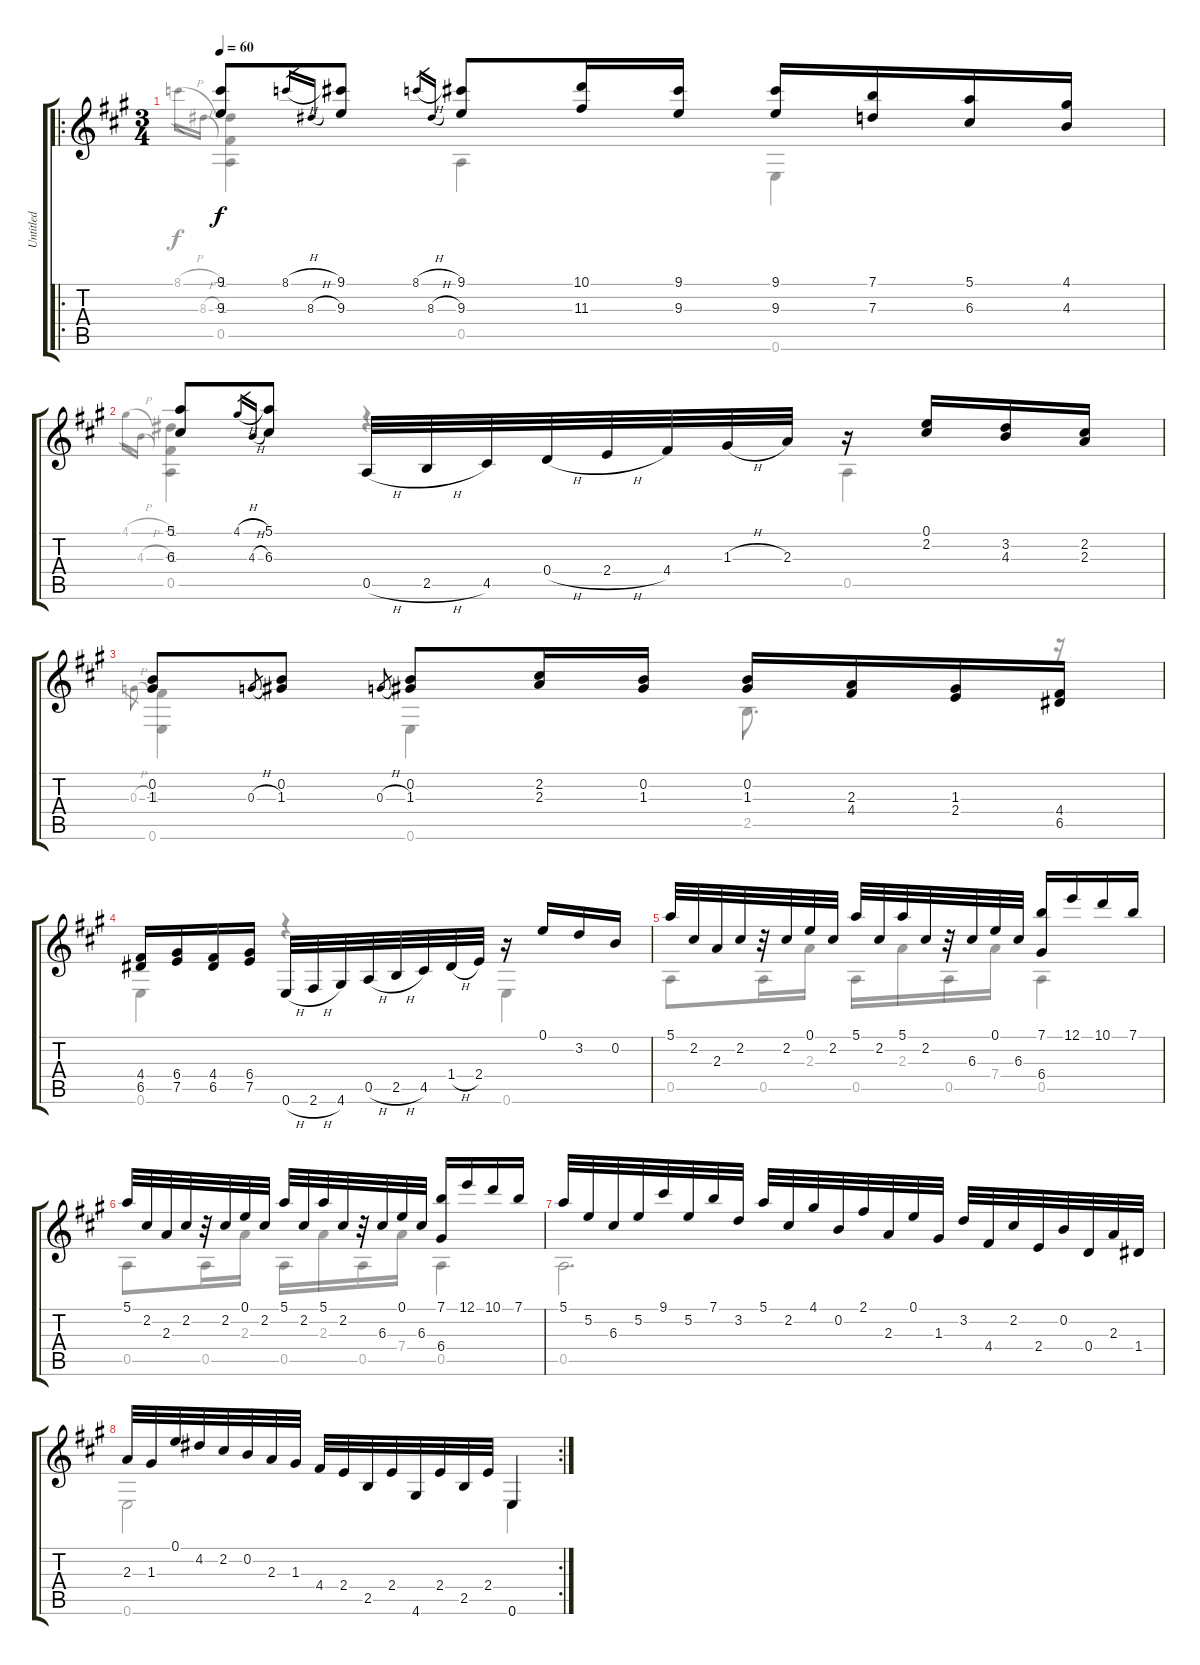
\track ("Untitled" "Untitled") {instrument acousticguitarnylon}
\staff {score tabs}
\tuning (E4 B3 G3 D3 A2 E2) {hide}
\voice
\ro
\ts (3 4)
\tempo 60
\clef g2
\ks a
(9.1 9.3).8{dy f instrument acousticguitarnylon} 8.1{h}.16{gr} 8.3{h}.16{gr} (9.1 9.3).8 8.1{h}.16{gr} 8.3{h}.16{gr} (9.1 9.3).8 (10.1 11.3).16 (9.1 9.3).16 (9.1 9.3).16 (7.1 7.3).16 (5.1 6.3).16 (4.1 4.3).16 |
(5.1 6.3).8 4.1{h}.16{gr} 4.3{h}.16{gr} (5.1 6.3).8 0.5{h}.32 2.5{h}.32 4.5.32 0.4{h}.32 2.4{h}.32 4.4.32 1.3{h}.32 2.3.32 r.16 (0.1 2.2).16 (3.2 4.3).16 (2.2 2.3).16 |
(0.2 1.3).8 0.3{h}.8{gr} (0.2 1.3).8 0.3{h}.8{gr} (0.2 1.3).8 (2.2 2.3).16 (0.2 1.3).16 (0.2 1.3).16 (2.3 4.4).16 (1.3 2.4).16 (4.4 6.5).16 |
(4.4 6.5).16 (6.4 7.5).16 (4.4 6.5).16 (6.4 7.5).16 0.6{h}.32 2.6{h}.32 4.6.32 0.5{h}.32 2.5{h}.32 4.5.32 1.4{h}.32 2.4.32 r.16 0.1.16 3.2.16 0.2.16 |
5.1.32 2.2.32 2.3.32 2.2.32 r.32 2.2.32 0.1.32 2.2.32 5.1.32 2.2.32 5.1.32 2.2.32 r.32 6.3.32 0.1.32 6.3.32 (7.1 6.4).16 12.1.16 10.1.16 7.1.16 |
5.1.32 2.2.32 2.3.32 2.2.32 r.32 2.2.32 0.1.32 2.2.32 5.1.32 2.2.32 5.1.32 2.2.32 r.32 6.3.32 0.1.32 6.3.32 (7.1 6.4).16 12.1.16 10.1.16 7.1.16 |
5.1.32 5.2.32 6.3.32 5.2.32 9.1.32 5.2.32 7.1.32 3.2.32 5.1.32 2.2.32 4.1.32 0.2.32 2.1.32 2.3.32 0.1.32 1.3.32 3.2.32 4.4.32 2.2.32 2.4.32 0.2.32 0.4.32 2.3.32 1.4.32 |
\rc 2
2.3.32 1.3.32 0.1.32 4.2.32 2.2.32 0.2.32 2.3.32 1.3.32 4.4.32 2.4.32 2.5.32 2.4.32 4.6.32 2.4.32 2.5.32 2.4.32 0.6.4
\voice
\clef g2
\ottava regular
\simile none
\ks a
8.1{h}.16{gr dy f} 8.3{h}.16{gr} (-1.1 -1.3 0.5).4 0.5.4 0.6.4 |
4.1{h}.16{gr} 4.3{h}.16{gr} (-1.1 -1.3 0.5).4 r.4 0.5.4 |
0.3{h}.8{gr} (-1.3 0.6).4 0.6.4 2.5.8{d} r.16 |
0.6.4 r.4 0.6.4 |
0.5.8 0.5.16 2.3.16 0.5.16 2.3.16 0.5.16 7.4.16 0.5.4 |
0.5.8 0.5.16 2.3.16 0.5.16 2.3.16 0.5.16 7.4.16 0.5.4 |
0.5.2{d} |
0.6.2 0.6.4
